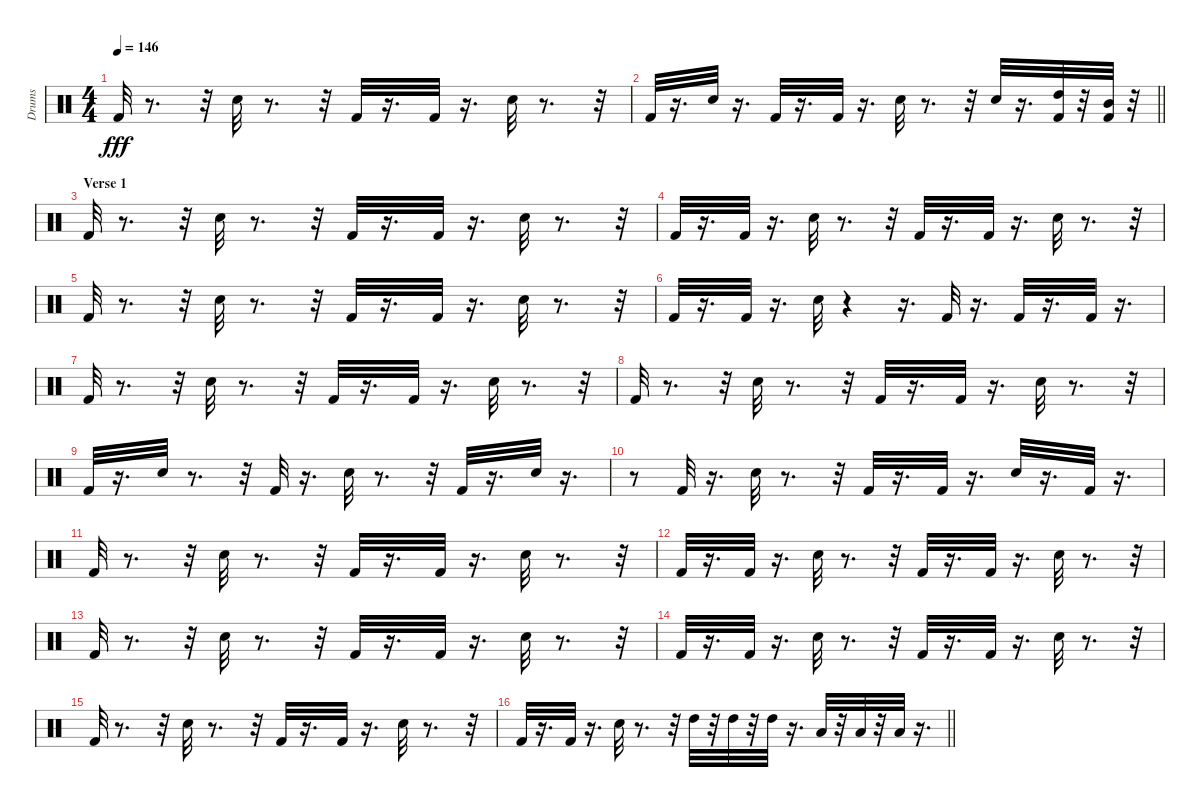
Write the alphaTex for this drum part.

\track ("Drums" "Drums") {instrument percussion}
\staff {score}
\articulation defaults
\ts (4 4)
\tempo 146
\clef neutral
\ks c "Kick (hit) 2".32{dy fff}
r.8{d} r.32 "Snare (hit) 2".32 r.8{d} r.32 "Kick (hit) 2".32 r.16{d} "Kick (hit) 2".32 r.16{d} "Snare (hit) 2".32 r.8{d} r.32 |
\barLineRight lightlight "Kick (hit) 2".32
r.16{d} "Snare (hit) 2".32 r.16{d} "Kick (hit) 2".32 r.16{d} "Kick (hit) 2".32 r.16{d} "Snare (hit) 2".32 r.8{d} r.32 "Snare (hit) 2".32 r.16{d} ("Kick (hit) 2" "High Tom (hit)").32 r.32 ("Kick (hit) 2" "Mid Tom (hit)").32 r.32 |
\section ("" "Verse 1")
"Kick (hit) 2".32 r.8{d} r.32 "Snare (hit) 2".32 r.8{d} r.32 "Kick (hit) 2".32 r.16{d} "Kick (hit) 2".32 r.16{d} "Snare (hit) 2".32 r.8{d} r.32 |
"Kick (hit) 2".32 r.16{d} "Kick (hit) 2".32 r.16{d} "Snare (hit) 2".32 r.8{d} r.32 "Kick (hit) 2".32 r.16{d} "Kick (hit) 2".32 r.16{d} "Snare (hit) 2".32 r.8{d} r.32 |
"Kick (hit) 2".32 r.8{d} r.32 "Snare (hit) 2".32 r.8{d} r.32 "Kick (hit) 2".32 r.16{d} "Kick (hit) 2".32 r.16{d} "Snare (hit) 2".32 r.8{d} r.32 |
"Kick (hit) 2".32 r.16{d} "Kick (hit) 2".32 r.16{d} "Snare (hit) 2".32 r.4 r.16{d} "Kick (hit) 2".32 r.16{d} "Kick (hit) 2".32 r.16{d} "Kick (hit) 2".32 r.16{d} |
"Kick (hit) 2".32 r.8{d} r.32 "Snare (hit) 2".32 r.8{d} r.32 "Kick (hit) 2".32 r.16{d} "Kick (hit) 2".32 r.16{d} "Snare (hit) 2".32 r.8{d} r.32 |
"Kick (hit) 2".32 r.8{d} r.32 "Snare (hit) 2".32 r.8{d} r.32 "Kick (hit) 2".32 r.16{d} "Kick (hit) 2".32 r.16{d} "Snare (hit) 2".32 r.8{d} r.32 |
"Kick (hit) 2".32 r.16{d} "Snare (hit) 2".32 r.8{d} r.32 "Kick (hit) 2".32 r.16{d} "Snare (hit) 2".32 r.8{d} r.32 "Kick (hit) 2".32 r.16{d} "Snare (hit) 2".32 r.16{d} |
r.8 "Kick (hit) 2".32 r.16{d} "Snare (hit) 2".32 r.8{d} r.32 "Kick (hit) 2".32 r.16{d} "Kick (hit) 2".32 r.16{d} "Snare (hit) 2".32 r.16{d} "Kick (hit) 2".32 r.16{d} |
"Kick (hit) 2".32 r.8{d} r.32 "Snare (hit) 2".32 r.8{d} r.32 "Kick (hit) 2".32 r.16{d} "Kick (hit) 2".32 r.16{d} "Snare (hit) 2".32 r.8{d} r.32 |
"Kick (hit) 2".32 r.16{d} "Kick (hit) 2".32 r.16{d} "Snare (hit) 2".32 r.8{d} r.32 "Kick (hit) 2".32 r.16{d} "Kick (hit) 2".32 r.16{d} "Snare (hit) 2".32 r.8{d} r.32 |
"Kick (hit) 2".32 r.8{d} r.32 "Snare (hit) 2".32 r.8{d} r.32 "Kick (hit) 2".32 r.16{d} "Kick (hit) 2".32 r.16{d} "Snare (hit) 2".32 r.8{d} r.32 |
"Kick (hit) 2".32 r.16{d} "Kick (hit) 2".32 r.16{d} "Snare (hit) 2".32 r.8{d} r.32 "Kick (hit) 2".32 r.16{d} "Kick (hit) 2".32 r.16{d} "Snare (hit) 2".32 r.8{d} r.32 |
"Kick (hit) 2".32 r.8{d} r.32 "Snare (hit) 2".32 r.8{d} r.32 "Kick (hit) 2".32 r.16{d} "Kick (hit) 2".32 r.16{d} "Snare (hit) 2".32 r.8{d} r.32 |
\barLineRight lightlight "Kick (hit) 2".32
r.16{d} "Kick (hit) 2".32 r.16{d} "Snare (hit) 2".32 r.8{d} r.32 "High Tom (hit)".32 r.32 "High Tom (hit)".32 r.32 "High Tom (hit)".32 r.16{d} "Low Tom (hit)".32 r.32 "Low Tom (hit)".32 r.32 "Low Tom (hit)".32 r.16{d}
